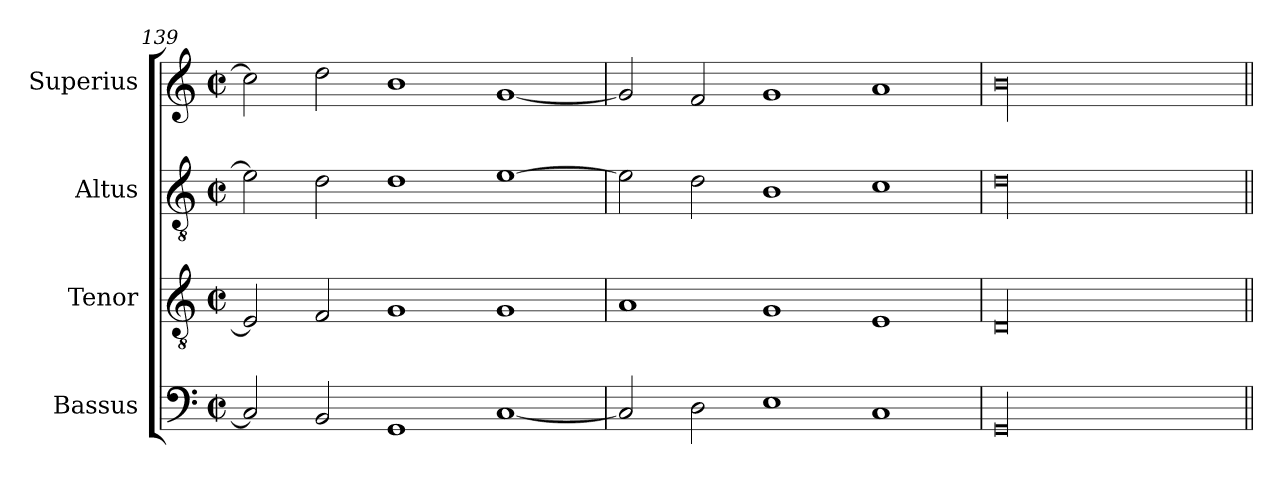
**kern	**kern	**kern	**kern
*part4	*part3	*part2	*part1
*staff4	*staff3	*staff2	*staff1
*I"Bassus	*I"Tenor	*I"Altus	*I"Superius
*I'B.	*I'T.	*I'A.	*I'S.
*clefF4	*clefGv2	*clefGv2	*clefG2
*	*ITrd7c12	*ITrd7c12	*
*k[]	*k[]	*k[]	*k[]
*C:	*C:	*C:	*C:
*M2/2	*M2/2	*M2/2	*M2/2
*met(c|)	*met(c|)	*met(c|)	*met(c|)
=139	=139	=139	=139
2Ci/]	2EEi/]	2Ei\]	2cci\]
2BBi/	2FFi/	2Di\	2ddi\
1GGi	1GGi	1Di	1bi
[<1Ci	1GGi	[>1Ei	[<1gi
=140	=140	=140	=140
2Ci/]	1AAi	2Ei\]	2gi/]
2Di\	.	2Di\	2fi/
1Ei	1GGi	1BBi	1gi
1Ci	1EEi	1Ci	1ai
=141	=141	=141	=141
00GGi	00DDi	00Di	00bi
=||	=||	=||	=||
*-	*-	*-	*-
